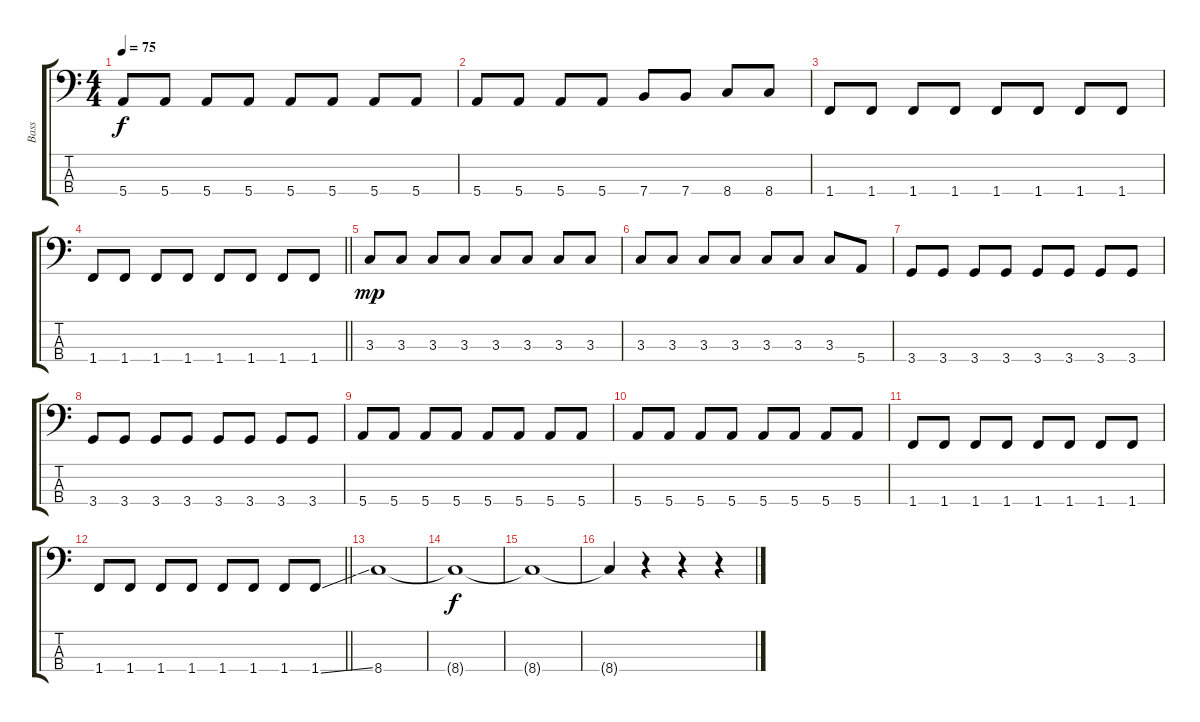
\track ("Bass" "Bass") {instrument electricbassfinger}
\staff {score tabs}
\tuning (G2 D2 A1 E1) {hide}
\ts (4 4)
\tempo 75
\clef f4
\ks c
5.4.8{dy f} 5.4.8 5.4.8 5.4.8 5.4.8 5.4.8 5.4.8 5.4.8 |
5.4.8 5.4.8 5.4.8 5.4.8 7.4.8 7.4.8 8.4.8 8.4.8 |
1.4.8 1.4.8 1.4.8 1.4.8 1.4.8 1.4.8 1.4.8 1.4.8 |
\barLineRight lightlight
1.4.8 1.4.8 1.4.8 1.4.8 1.4.8 1.4.8 1.4.8 1.4.8 |
3.3.8{dy mp} 3.3.8 3.3.8 3.3.8 3.3.8 3.3.8 3.3.8 3.3.8 |
3.3.8 3.3.8 3.3.8 3.3.8 3.3.8 3.3.8 3.3.8 5.4.8 |
3.4.8 3.4.8 3.4.8 3.4.8 3.4.8 3.4.8 3.4.8 3.4.8 |
3.4.8 3.4.8 3.4.8 3.4.8 3.4.8 3.4.8 3.4.8 3.4.8 |
5.4.8 5.4.8 5.4.8 5.4.8 5.4.8 5.4.8 5.4.8 5.4.8 |
5.4.8 5.4.8 5.4.8 5.4.8 5.4.8 5.4.8 5.4.8 5.4.8 |
1.4.8 1.4.8 1.4.8 1.4.8 1.4.8 1.4.8 1.4.8 1.4.8 |
\barLineRight lightlight
1.4.8 1.4.8 1.4.8 1.4.8 1.4.8 1.4.8 1.4.8 1.4{ss}.8 |
8.4.1 |
8.4{t}.1{dy f} |
8.4{t}.1 |
8.4{t}.4 r.4 r.4 r.4
